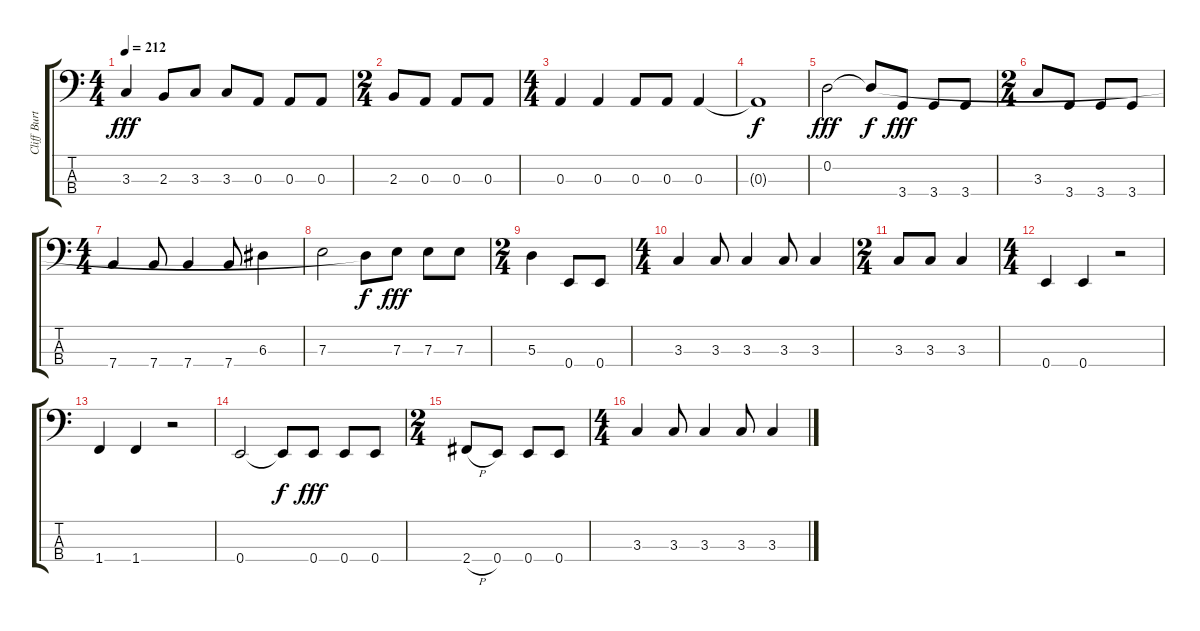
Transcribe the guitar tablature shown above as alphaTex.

\track ("Cliff Burton" "Cliff Burt") {instrument electricbassfinger}
\staff {score tabs}
\tuning (G2 D2 A1 E1) {hide}
\ts (4 4)
\tempo 212
\clef f4
\ks c
3.3.4{dy fff} 2.3.8 3.3.8 3.3.8 0.3.8 0.3.8 0.3.8 |
\ts (2 4)
2.3.8 0.3.8 0.3.8 0.3.8 |
\ts (4 4)
0.3.4 0.3.4 0.3.8 0.3.8 0.3.4 |
0.3{t}.1{dy f} |
0.2.2{dy fff} 0.2{t}.8{dy f} 3.4.8{dy fff} 3.4.8 3.4.8 |
\ts (2 4)
3.3.8 3.4.8 3.4.8 3.4.8 |
\ts (4 4)
7.4.4 7.4.8 7.4.4 7.4.8 6.3.4 |
7.3.2 0.2{t}.8{dy f} 7.3.8{dy fff} 7.3.8 7.3.8 |
\ts (2 4)
5.3.4 0.4.8 0.4.8 |
\ts (4 4)
3.3.4 3.3.8 3.3.4 3.3.8 3.3.4 |
\ts (2 4)
3.3.8 3.3.8 3.3.4 |
\ts (4 4)
0.4.4 0.4.4 r.2 |
1.4.4 1.4.4 r.2 |
0.4.2 0.4{t}.8{dy f} 0.4.8{dy fff} 0.4.8 0.4.8 |
\ts (2 4)
2.4{h}.8 0.4.8 0.4.8 0.4.8 |
\ts (4 4)
3.3.4 3.3.8 3.3.4 3.3.8 3.3.4
